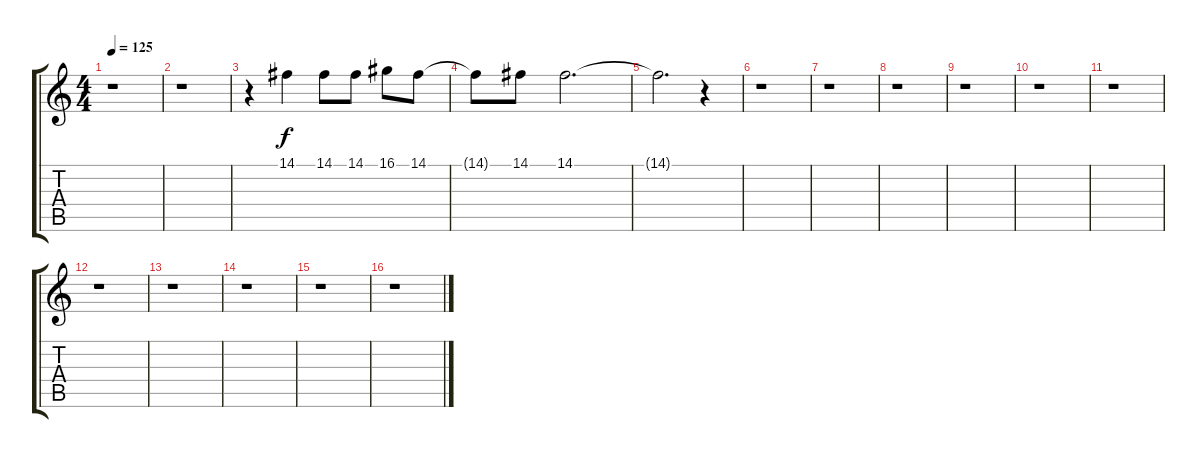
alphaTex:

\track "" {instrument flute}
\staff {score tabs}
\tuning (E4 B3 G3 D3 A2 E2) {hide}
\ts (4 4)
\tempo 125
\clef g2
\ks c
r.1{dy f} |
r.1 |
r.4 14.1.4 14.1.8 14.1.8 16.1.8 14.1.8 |
14.1{t}.8 14.1.8 14.1.2{d} |
14.1{t}.2{d} r.4 |
r.1 |
r.1 |
r.1 |
r.1 |
r.1 |
r.1 |
r.1 |
r.1 |
r.1 |
r.1 |
r.1
